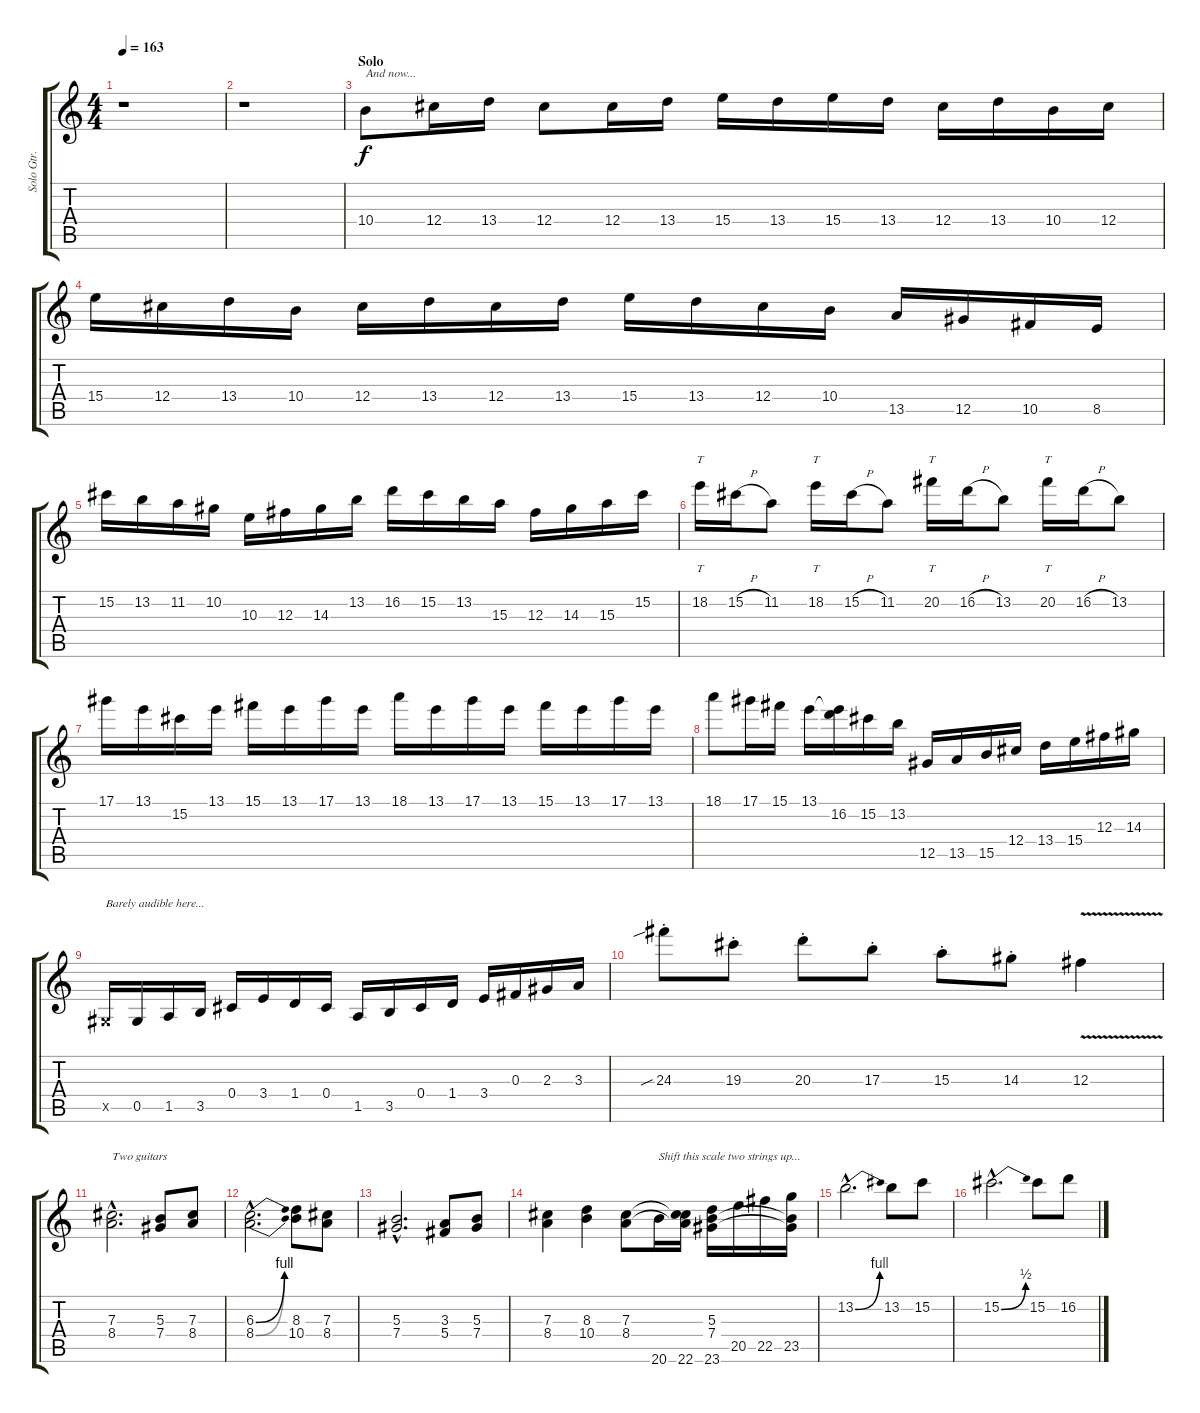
\track ("Solo Gtr." "Solo Gtr.") {instrument distortionguitar}
\staff {score tabs}
\tuning (Eb4 Bb3 Gb3 Db3 Ab2 Eb2) {hide}
\ts (4 4)
\tempo 163
\clef g2
\ks c
r.1{dy f} |
r.1 |
\section ("" "Solo")
10.4.8{txt "And now..."} 12.4.16 13.4.16 12.4.8 12.4.16 13.4.16 15.4.16 13.4.16 15.4.16 13.4.16 12.4.16 13.4.16 10.4.16 12.4.16 |
15.4.16 12.4.16 13.4.16 10.4.16 12.4.16 13.4.16 12.4.16 13.4.16 15.4.16 13.4.16 12.4.16 10.4.16 13.5.16 12.5.16 10.5.16 8.5.16 |
15.2.16 13.2.16 11.2.16 10.2.16 10.3.16 12.3.16 14.3.16 13.2.16 16.2.16 15.2.16 13.2.16 15.3.16 12.3.16 14.3.16 15.3.16 15.2.16 |
18.2.16{tt} 15.2{h}.16 11.2.8 18.2.16{tt} 15.2{h}.16 11.2.8 20.2.16{tt} 16.2{h}.16 13.2.8 20.2.16{tt} 16.2{h}.16 13.2.8 |
17.1.16 13.1.16 15.2.16 13.1.16 15.1.16 13.1.16 17.1.16 13.1.16 18.1.16 13.1.16 17.1.16 13.1.16 15.1.16 13.1.16 17.1.16 13.1.16 |
18.1.8 17.1.16 15.1.16 13.1.16 (13.1{t} 16.2).16 15.2.16 13.2.16 12.5.16 13.5.16 15.5.16 12.4.16 13.4.16 15.4.16 12.3.16 14.3.16 |
0.5{x}.16{txt "Barely audible here..."} 0.5.16 1.5.16 3.5.16 0.4.16 3.4.16 1.4.16 0.4.16 1.5.16 3.5.16 0.4.16 1.4.16 3.4.16 0.3.16 2.3.16 3.3.16 |
24.3{sib st}.8 19.3{st}.8 20.3{st}.8 17.3{st}.8 15.3{st}.8 14.3{st}.8 12.3{v}.4 |
(7.3{hac} 8.4{hac}).2{d txt "Two guitars"} (5.3 7.4).8 (7.3 8.4).8 |
(6.3{be (bend 0 0 60 4) hac} 8.4{be (bend 0 0 60 4) hac}).2{d} (8.3 10.4).8 (7.3 8.4).8 |
(5.3{hac} 7.4{hac}).2{d} (3.3 5.4).8 (5.3 7.4).8 |
(7.3 8.4).4 (8.3 10.4).4 (7.3 8.4).8 20.6.16{txt "Shift this scale two strings up..."} (7.3{t} 8.4{t} 22.6).16 (5.3 7.4 23.6).16 20.5.16 22.5.16 (5.3{t} 7.4{t} 23.5).16 |
13.2{be (bend 0 0 60 4) hac}.2{d} 13.2.8 15.2.8 |
15.2{be (bend 0 0 60 2) hac}.2{d} 15.2.8 16.2.8
